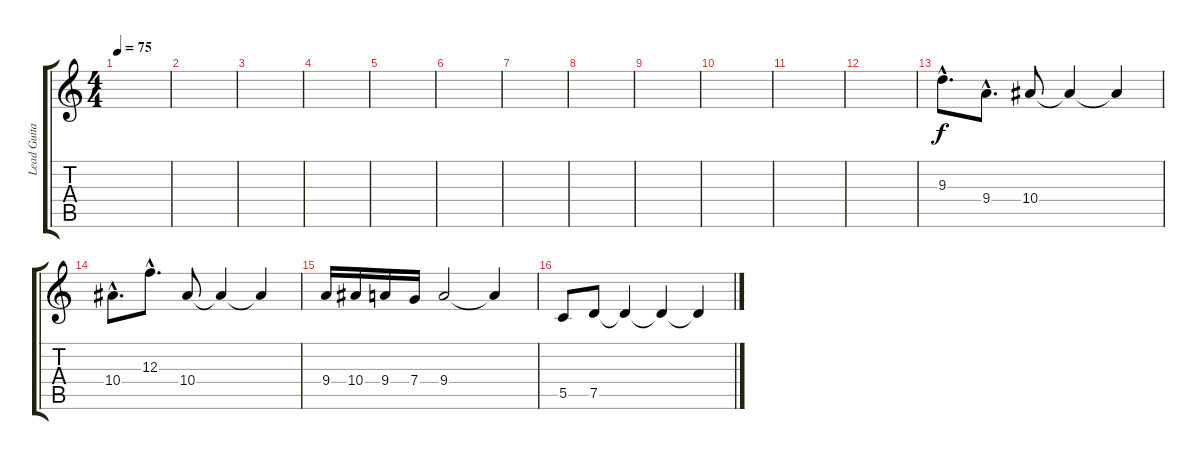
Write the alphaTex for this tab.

\track ("Lead Guitar" "Lead Guita") {instrument distortionguitar}
\staff {score tabs}
\tuning (D4 A3 F3 C3 G2 D2) {hide}
\ts (4 4)
\tempo 75
\clef g2
\ks c
|
|
|
|
|
|
|
|
|
|
|
|
9.3{hac}.8{d} 9.4{hac}.8{d} 10.4.8 10.4{t}.4 10.4{t}.4 |
10.4{hac}.8{d} 12.3{hac}.8{d} 10.4.8 10.4{t}.4 10.4{t}.4 |
9.4.16 10.4.16 9.4.16 7.4.16 9.4.2 9.4{t}.4 |
5.5.8 7.5.8 7.5{t}.4 7.5{t}.4 7.5{t}.4
